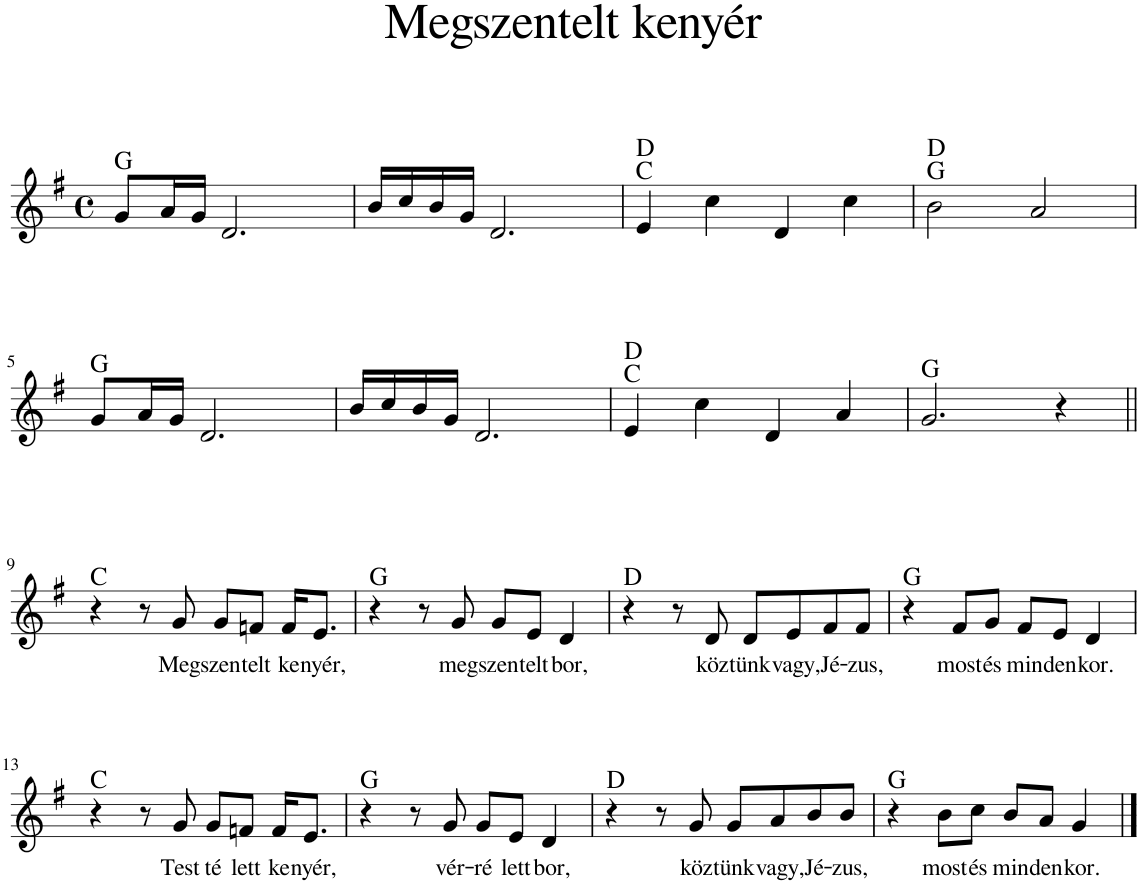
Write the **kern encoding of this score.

**kern	**text	**harte
*part1	*part1	*part1
*staff1	*staff1	*
*I"Piano	*	*
*I'Pno	*	*
*clefG2	*	*
*k[f#]	*	*
*M4/4	*	*
*met(c)	*	*
=1	=1	=1
8g/L	.	G:maj
16a/L	.	.
16g/JJ	.	.
2.d/	.	.
=2	=2	=2
16b/LL	.	.
16cc/	.	.
16b/	.	.
16g/JJ	.	.
2.d/	.	.
=3	=3	=3
4e/	.	C:maj D:maj
4cc\	.	.
4d/	.	.
4cc\	.	.
=4	=4	=4
2b\	.	G:maj D:maj
2a/	.	.
!!LO:LB:g=z
=5	=5	=5
8g/L	.	G:maj
16a/L	.	.
16g/JJ	.	.
2.d/	.	.
=6	=6	=6
16b/LL	.	.
16cc/	.	.
16b/	.	.
16g/JJ	.	.
2.d/	.	.
=7	=7	=7
4e/	.	C:maj D:maj
4cc\	.	.
4d/	.	.
4a/	.	.
=8	=8	=8
2.g/	.	G:maj
4r	.	.
!!LO:LB:g=z
=9||	=9||	=9||
4r	.	C:maj
8r	.	.
!	!LO:LY:b	!
8g/	Meg-	.
!	!LO:LY:b	!
8g/L	-szen-	.
!	!LO:LY:b	!
8fn/J	-telt	.
!	!LO:LY:b	!
16f/KL	ke-	.
!	!LO:LY:b	!
8.e/J	-nyér,	.
=10	=10	=10
4r	.	G:maj
8r	.	.
!	!LO:LY:b	!
8g/	meg	.
!	!LO:LY:b	!
8g/L	szen-	.
!	!LO:LY:b	!
8e/J	-telt	.
!	!LO:LY:b	!
4d/	bor,	.
=11	=11	=11
4r	.	D:maj
8r	.	.
!	!LO:LY:b	!
8d/	köz-	.
!	!LO:LY:b	!
8d/L	-tünk	.
!	!LO:LY:b	!
8e/	vagy,	.
!	!LO:LY:b	!
8f#/	Jé-	.
!	!LO:LY:b	!
8f#/J	-zus,	.
=12	=12	=12
4r	.	G:maj
!	!LO:LY:b	!
8f#/L	most	.
!	!LO:LY:b	!
8g/J	és	.
!	!LO:LY:b	!
8f#/L	min-	.
!	!LO:LY:b	!
8e/J	-den-	.
!	!LO:LY:b	!
4d/	-kor.	.
!!LO:LB:g=z
=13	=13	=13
4r	.	C:maj
8r	.	.
!	!LO:LY:b	!
8g/	Test-	.
!	!LO:LY:b	!
8g/L	-té	.
!	!LO:LY:b	!
8fn/J	lett	.
!	!LO:LY:b	!
16f/KL	ke-	.
!	!LO:LY:b	!
8.e/J	-nyér,	.
=14	=14	=14
4r	.	G:maj
8r	.	.
!	!LO:LY:b	!
8g/	vér-	.
!	!LO:LY:b	!
8g/L	-ré	.
!	!LO:LY:b	!
8e/J	lett	.
!	!LO:LY:b	!
4d/	bor,	.
=15	=15	=15
4r	.	D:maj
8r	.	.
!	!LO:LY:b	!
8g/	köz-	.
!	!LO:LY:b	!
8g/L	-tünk	.
!	!LO:LY:b	!
8a/	vagy,	.
!	!LO:LY:b	!
8b/	Jé-	.
!	!LO:LY:b	!
8b/J	-zus,	.
=16	=16	=16
4r	.	G:maj
!	!LO:LY:b	!
8b\L	most	.
!	!LO:LY:b	!
8cc\J	és	.
!	!LO:LY:b	!
8b/L	min-	.
!	!LO:LY:b	!
8a/J	-den-	.
!	!LO:LY:b	!
4g/	-kor.	.
==	==	==
*-	*-	*-
